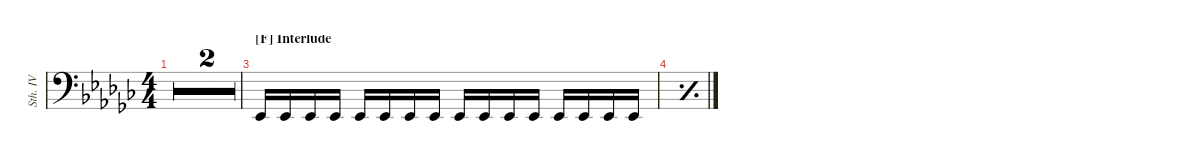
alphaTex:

\defaultSystemsLayout 4
\hideDynamics
\bracketExtendMode groupsimilarinstruments
\otherSystemsTrackNameOrientation horizontal
\track ("Synthesizer IV" "Sth. IV") {multiBarRest instrument synthbrass1}
\staff {score}
\tuning (E4 B3 G3 D3 A2 E2)
\ts (4 4)
\tempo 139
\clef f4
\ks gb
|
|
\section ("F" "Interlude")
-1.6{acc b}.16{beam Up} -1.6{acc b}.16{beam Up} -1.6{acc b}.16{beam Up} -1.6{acc b}.16{beam Up} -1.6{acc b}.16{beam Up} -1.6{acc b}.16{beam Up} -1.6{acc b}.16{beam Up} -1.6{acc b}.16{beam Up} -1.6{acc b}.16{beam Up} -1.6{acc b}.16{beam Up} -1.6{acc b}.16{beam Up} -1.6{acc b}.16{beam Up} -1.6{acc b}.16{beam Up} -1.6{acc b}.16{beam Up} -1.6{acc b}.16{beam Up} -1.6{acc b}.16{beam Up} |
\simile simple
